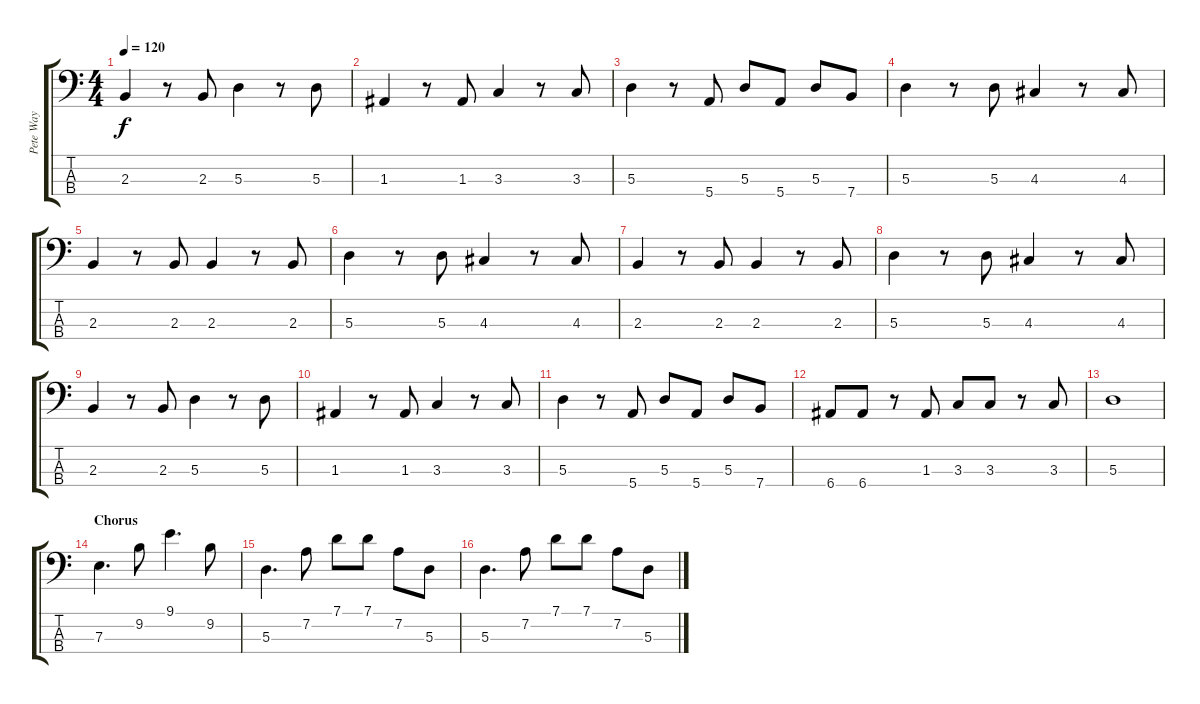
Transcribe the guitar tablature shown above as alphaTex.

\track ("Pete Way" "Pete Way") {instrument electricbassfinger}
\staff {score tabs}
\tuning (G2 D2 A1 E1) {hide}
\ts (4 4)
\tempo 120
\clef f4
\ks c
2.3.4{dy f} r.8 2.3.8 5.3.4 r.8 5.3.8 |
1.3.4 r.8 1.3.8 3.3.4 r.8 3.3.8 |
5.3.4 r.8 5.4.8 5.3.8 5.4.8 5.3.8 7.4.8 |
5.3.4 r.8 5.3.8 4.3.4 r.8 4.3.8 |
2.3.4 r.8 2.3.8 2.3.4 r.8 2.3.8 |
5.3.4 r.8 5.3.8 4.3.4 r.8 4.3.8 |
2.3.4 r.8 2.3.8 2.3.4 r.8 2.3.8 |
5.3.4 r.8 5.3.8 4.3.4 r.8 4.3.8 |
2.3.4 r.8 2.3.8 5.3.4 r.8 5.3.8 |
1.3.4 r.8 1.3.8 3.3.4 r.8 3.3.8 |
5.3.4 r.8 5.4.8 5.3.8 5.4.8 5.3.8 7.4.8 |
6.4.8 6.4.8 r.8 1.3.8 3.3.8 3.3.8 r.8 3.3.8 |
5.3.1 |
\section ("" "Chorus")
7.3.4{d} 9.2.8 9.1.4{d} 9.2.8 |
5.3.4{d} 7.2.8 7.1.8 7.1.8 7.2.8 5.3.8 |
5.3.4{d} 7.2.8 7.1.8 7.1.8 7.2.8 5.3.8
